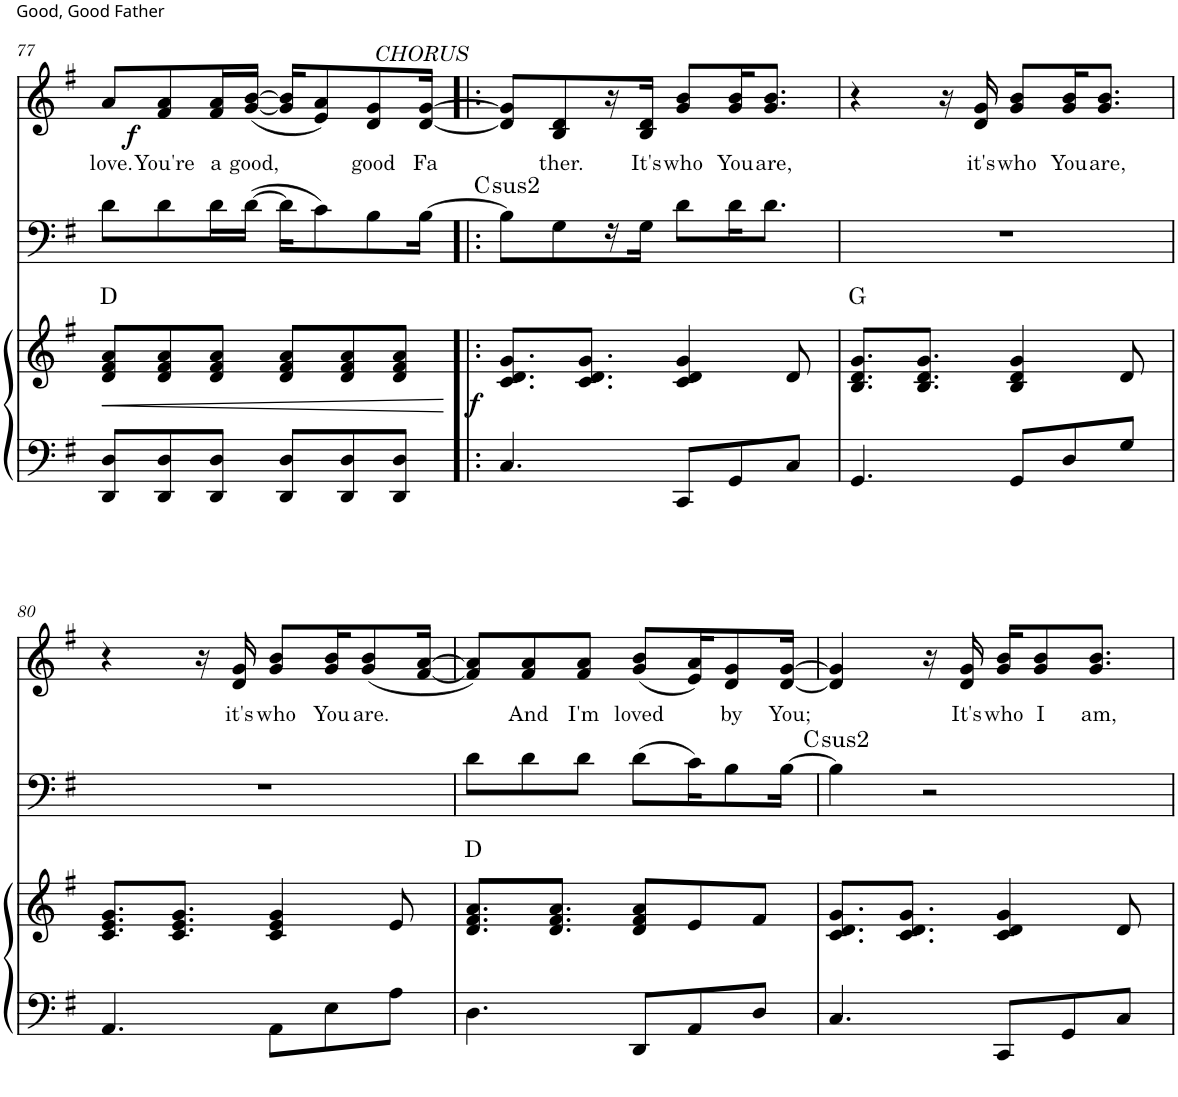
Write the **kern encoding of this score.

**kern	**kern	**dynam	**harte	**kern	**harte	**kern	**text	**dynam
*part3	*part3	*part3	*part3	*part2	*part2	*part1	*part1	*part1
*staff4	*staff3	*staff3/4	*	*staff2	*	*staff1	*staff1	*staff1
!!LO:PB:g=z
*clefF4	*clefG2	*	*	*clefF4	*	*clefG2	*	*
*k[f#]	*k[f#]	*	*	*k[f#]	*	*k[f#]	*	*
*M6/8	*M6/8	*	*	*M6/8	*	*M6/8	*	*
=77	=77	=77	=77	=77	=77	=77	=77	=77
!	!	!LO:HP:b	!	!	!	!	!LO:LY:b	!
8DD/ 8D/L	8d/ 8f#/ 8a/L	<	D:maj	8d\L	.	8a/L	love.	.
!	!	!	!	!	!	!	!LO:LY:b	!LO:DY:b
8DD/ 8D/	8d/ 8f#/ 8a/	.	.	8d\	.	8f#/ 8a/	You're	f
!	!	!	!	!	!	!	!LO:LY:b	!
8DD/ 8D/J	8d/ 8f#/ 8a/J	.	.	16d\L	.	16f#/ 16a/L	a	.
!	!	!	!	!	!	!	!LO:LY:b	!
.	.	.	.	([16d\JJ	.	([16g/ [16b/JJ	good,	.
8DD/ 8D/L	8d/ 8f#/ 8a/L	.	.	16d\KL]	.	16g/] 16b/]KL	.	.
.	.	.	.	8c\)	.	8e/ 8a/)	.	.
8DD/ 8D/	8d/ 8f#/ 8a/	.	.	.	.	.	.	.
!	!	!	!	!	!	!	!LO:LY:b	!
.	.	.	.	8B\	.	8d/ 8g/	good	.
8DD/ 8D/J	8d/ 8f#/ 8a/J	.	.	.	.	.	.	.
!	!	!	!	!	!	!LO:TX:a:i:t=CHORUS	!	!
!	!	!	!	!	!	!	!LO:LY:b	!
.	.	.	.	[16B\Jk	.	[16d/ [16g/Jk	Fa	.
.	.	[	.	.	.	.	.	.
=78!|:	=78!|:	=78!|:	=78!|:	=78!|:	=78!|:	=78!|:	=78!|:	=78!|:
!	!	!LO:DY:b	!	!	!LO:H:kt=2	!	!	!
4.C/	8.c/ 8.d/ 8.g/L	f	.	8B\L]	C:(1,2,5)	8d/] 8g/]L	.	.
!	!	!	!	!	!	!	!LO:LY:b	!
.	.	.	.	8G\	.	8B/ 8d/	ther.	.
.	8.c/ 8.d/ 8.g/J	.	.	.	.	.	.	.
.	.	.	.	16r	.	16r	.	.
!	!	!	!	!	!	!	!LO:LY:b	!
.	.	.	.	16G\JJ	.	16B/ 16d/JJ	It's	.
!	!	!	!	!	!	!	!LO:LY:b	!
8CC/L	4c/ 4d/ 4g/	.	.	8d\L	.	8g/ 8b/L	who	.
!	!	!	!	!	!	!	!LO:LY:b	!
8GG/	.	.	.	16d\K	.	16g/ 16b/K	You	.
!	!	!	!	!	!	!	!LO:LY:b	!
.	.	.	.	8.d\J	.	8.g/ 8.b/J	are,	.
8C/J	8d/	.	.	.	.	.	.	.
=79	=79	=79	=79	=79	=79	=79	=79	=79
4.GG/	8.B/ 8.d/ 8.g/L	.	G:maj	2.r	.	4r	.	.
.	8.B/ 8.d/ 8.g/J	.	.	.	.	.	.	.
.	.	.	.	.	.	16r	.	.
!	!	!	!	!	!	!	!LO:LY:b	!
.	.	.	.	.	.	16d/ 16g/	it's	.
!	!	!	!	!	!	!	!LO:LY:b	!
8GG/L	4B/ 4d/ 4g/	.	.	.	.	8g/ 8b/L	who	.
!	!	!	!	!	!	!	!LO:LY:b	!
8D/	.	.	.	.	.	16g/ 16b/K	You	.
!	!	!	!	!	!	!	!LO:LY:b	!
.	.	.	.	.	.	8.g/ 8.b/J	are,	.
8G/J	8d/	.	.	.	.	.	.	.
!!LO:LB:g=z
=80	=80	=80	=80	=80	=80	=80	=80	=80
4.AA/	8.c/ 8.e/ 8.g/L	.	.	2.r	.	4r	.	.
.	8.c/ 8.e/ 8.g/J	.	.	.	.	.	.	.
.	.	.	.	.	.	16r	.	.
!	!	!	!	!	!	!	!LO:LY:b	!
.	.	.	.	.	.	16d/ 16g/	it's	.
!	!	!	!	!	!	!	!LO:LY:b	!
8AA\L	4c/ 4e/ 4g/	.	.	.	.	8g/ 8b/L	who	.
!	!	!	!	!	!	!	!LO:LY:b	!
8E\	.	.	.	.	.	16g/ 16b/K	You	.
!	!	!	!	!	!	!	!LO:LY:b	!
.	.	.	.	.	.	(8g/ 8b/	are.	.
8A\J	8e/	.	.	.	.	.	.	.
.	.	.	.	.	.	[16f#/ [16a/Jk	.	.
=81	=81	=81	=81	=81	=81	=81	=81	=81
4.D\	8.d/ 8.f#/ 8.a/L	.	D:maj	8d\L	.	8f#/] 8a/]L)	.	.
!	!	!	!	!	!	!	!LO:LY:b	!
.	.	.	.	8d\	.	8f#/ 8a/	And	.
.	8.d/ 8.f#/ 8.a/J	.	.	.	.	.	.	.
!	!	!	!	!	!	!	!LO:LY:b	!
.	.	.	.	8d\J	.	8f#/ 8a/J	I'm	.
!	!	!	!	!	!	!	!LO:LY:b	!
8DD/L	8d/ 8f#/ 8a/L	.	.	(8d\L	.	(8g/ 8b/L	loved	.
8AA/	8e/	.	.	16c\K)	.	16e/ 16a/K)	.	.
!	!	!	!	!	!	!	!LO:LY:b	!
.	.	.	.	8B\	.	8d/ 8g/	by	.
8D/J	8f#/J	.	.	.	.	.	.	.
!	!	!	!	!	!	!	!LO:LY:b	!
.	.	.	.	[16B\Jk	.	[16d/ [16g/Jk	You;	.
=82	=82	=82	=82	=82	=82	=82	=82	=82
!	!	!	!	!	!LO:H:kt=2	!	!	!
4.C/	8.c/ 8.d/ 8.g/L	.	.	4B\]	C:(1,2,5)	4d/] 4g/]	.	.
.	8.c/ 8.d/ 8.g/J	.	.	.	.	.	.	.
.	.	.	.	2r	.	16r	.	.
!	!	!	!	!	!	!	!LO:LY:b	!
.	.	.	.	.	.	16d/ 16g/	It's	.
!	!	!	!	!	!	!	!LO:LY:b	!
8CC/L	4c/ 4d/ 4g/	.	.	.	.	16g/ 16b/KL	who	.
!	!	!	!	!	!	!	!LO:LY:b	!
.	.	.	.	.	.	8g/ 8b/	I	.
8GG/	.	.	.	.	.	.	.	.
!	!	!	!	!	!	!	!LO:LY:b	!
.	.	.	.	.	.	8.g/ 8.b/J	am,	.
8C/J	8d/	.	.	.	.	.	.	.
=	=	=	=	=	=	=	=	=
*-	*-	*-	*-	*-	*-	*-	*-	*-
